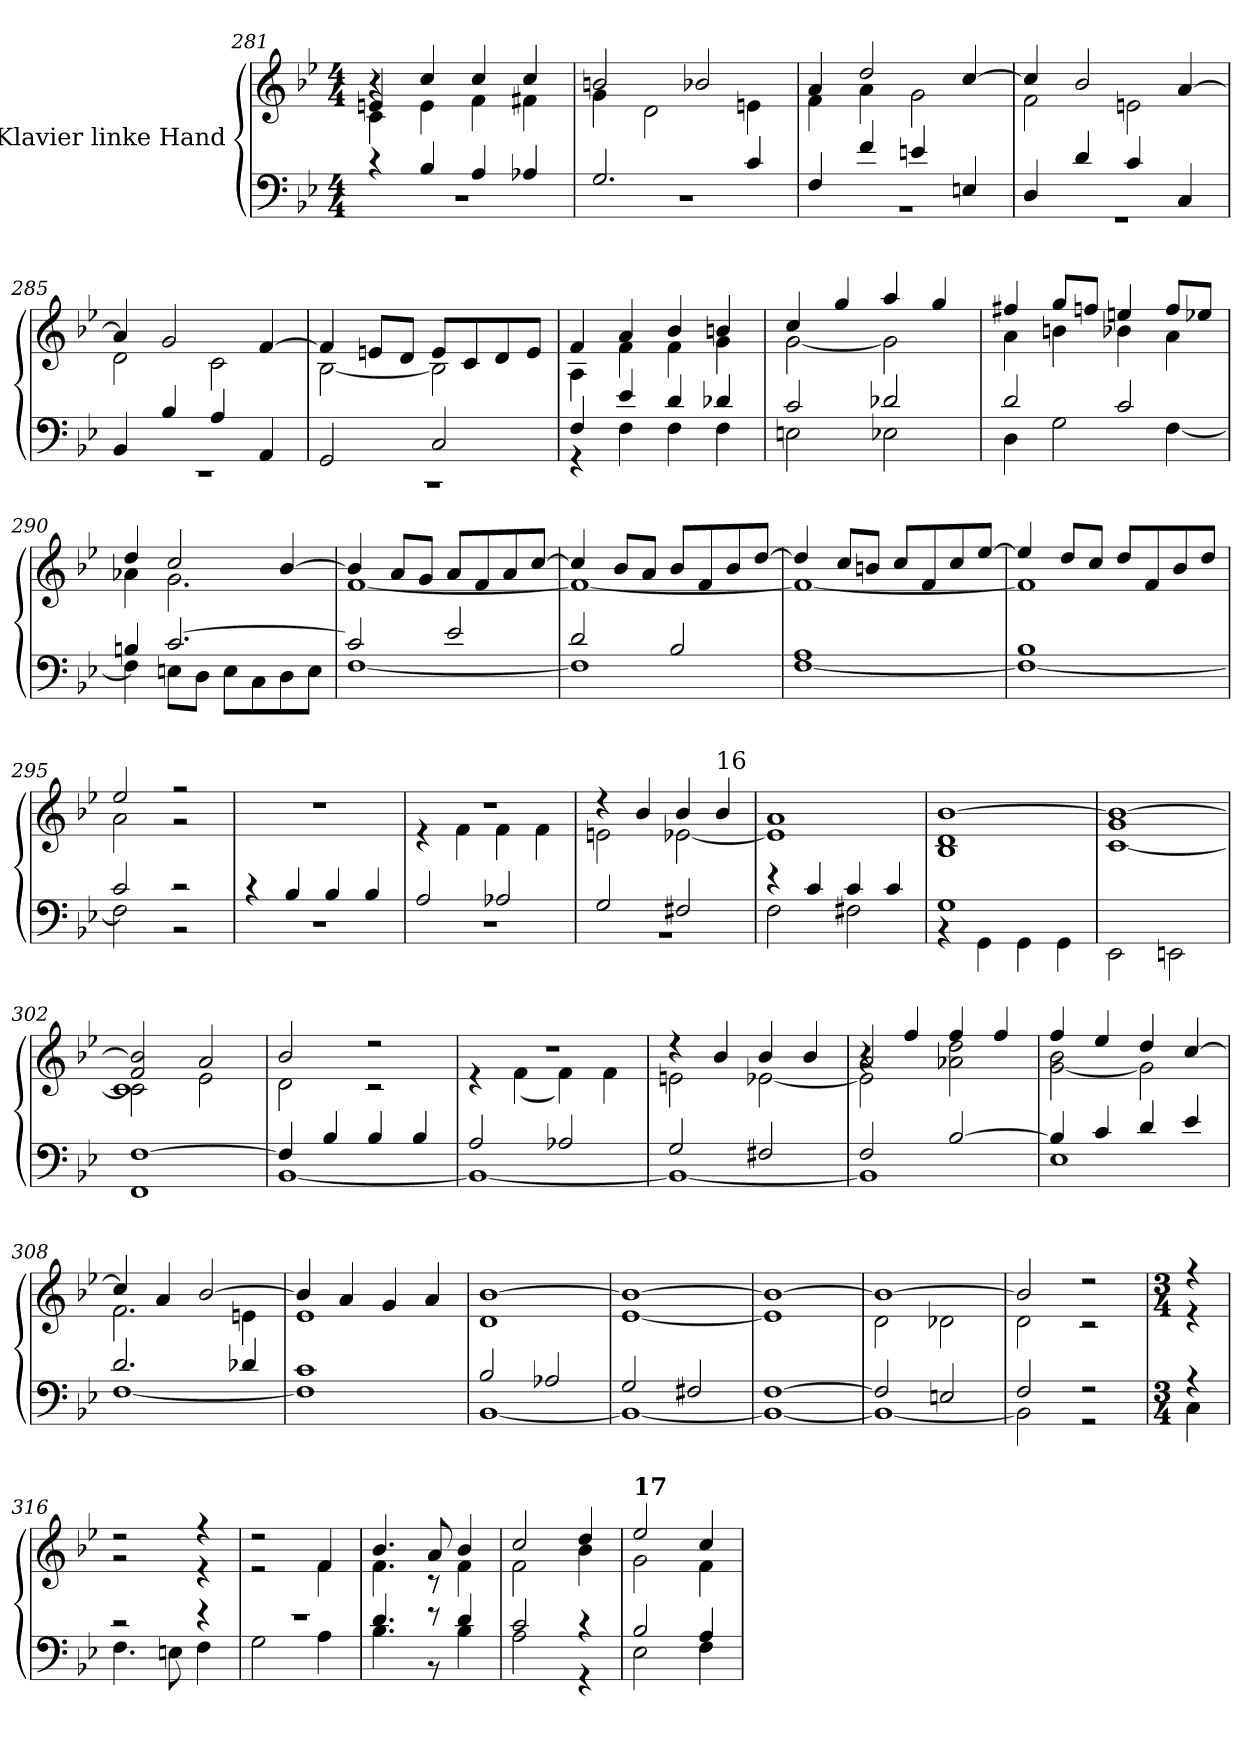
**kern	**kern
*part1	*part1
*staff2	*staff1
*I"Klavier linke Hand	*
!!LO:LB:g=z
*clefF4	*clefG2
*k[b-e-]	*k[b-e-]
*M4/4	*M4/4
=281	=281
*^	*^
*	*	*	*^
4r	1r	4r	4c\	4en/
4B-/	.	4cc/	4e\	2.ryy
4A/	.	4cc/	4f\	.
4A-X/	.	4cc/	4f#X\	.
*	*	*	*v	*v
=282	=282	=282	=282
2.G/	1r	2bn/	4g\
.	.	.	2d\
.	.	2b-X/	.
4c/	.	.	4en\
!!LO:LB:g=z	!!
=283	=283	=283	=283
4F/	1r	4a/	4f\
4f/	.	2dd/	4a\
4en/	.	.	2g\
4En/	.	[4cc/	.
=284	=284	=284	=284
4D/	1r	4cc/]	2f\
4d/	.	2b-/	.
4c/	.	.	2en\
4C/	.	[4a/	.
=285	=285	=285	=285
4BB-/	1r	4a/]	2d\
4B-/	.	2g/	.
4A/	.	.	2c\
4AA/	.	[4f/	.
=286	=286	=286	=286
2GG/	1r	4f/]	[2B-\
.	.	8en/L	.
.	.	8d/J	.
2C/	.	8e/L	2B-\]
.	.	8c/	.
.	.	8d/	.
.	.	8e/J	.
=287	=287	=287	=287
4F/	4r	4f/	4A\
4e-/	4F\	4a/	4f\
4d/	4F\	4b-/	4f\
4d-X/	4F\	4bn/	4g\
!!LO:LB:g=z	!!
=288	=288	=288	=288
2c/	2En\	4cc/	[2g\
.	.	4gg/	.
2d-X/	2E-X\	4aa/	2g\]
.	.	4gg/	.
=289	=289	=289	=289
2d/	4D\	4ff#X/	4a\
.	2G\	8gg/L	4bn\
.	.	8ffn/J	.
2c/	.	4een/	4b-X\
.	[4F\	8ff/L	4a\
.	.	8ee-X/J	.
!!LO:LB:g=z	!!
=290	=290	=290	=290
4Bn/	4F\]	4dd/	4a-X\
[2.c/	8En\L	2cc/	2.g\
.	8D\J	.	.
.	8E\L	.	.
.	8C\	.	.
.	8D\	[4b-/	.
.	8E\J	.	.
=291	=291	=291	=291
2c/]	[1F	4b-/]	[1f
.	.	8a/L	.
.	.	8g/J	.
2e-/	.	8a/L	.
.	.	8f/	.
.	.	8a/	.
.	.	[8cc/J	.
=292	=292	=292	=292
2d/	1F]	4cc/]	1f_
.	.	8b-/L	.
.	.	8a/J	.
2B-/	.	8b-/L	.
.	.	8f/	.
.	.	8b-/	.
.	.	[8dd/J	.
!!LO:LB:g=z	!!
=293	=293	=293	=293
1A	[1F	4dd/]	1f_
.	.	8cc/L	.
.	.	8bn/J	.
.	.	8cc/L	.
.	.	8f/	.
.	.	8cc/	.
.	.	[8ee-/J	.
=294	=294	=294	=294
1B-	1F_	4ee-/]	1f]
.	.	8dd/L	.
.	.	8cc/J	.
.	.	8dd/L	.
.	.	8f/	.
.	.	8b-/	.
.	.	8dd/J	.
=295	=295	=295	=295
2c/	2F>\]	2ee->/	2a\
2r	2r	2r	2r
*	*	*v	*v
!!LO:PB:g=z
=296	=296	=296
4r	1r	1r
4B-/	.	.
4B-/	.	.
4B-/	.	.
=297	=297	=297
*	*	*^
2A/	1r	1r	4r
.	.	.	4f\
2A-X/	.	.	4f\
.	.	.	4f\
=298	=298	=298	=298
2G/	1r	4r	2en\
.	.	4b-/	.
2F#X/	.	4b-/	[2e-X\
!	!	!LO:TX:a:t=16	!
.	.	4b-/	.
=299	=299	=299	=299
4r	2F\	1a	1e-]
4c/	.	.	.
4c/	2F#X\	.	.
4c/	.	.	.
=300	=300	=300	=300
1G	4r	[1b-	1B- 1d
.	4GG\	.	.
.	4GG\	.	.
.	4GG\	.	.
*v	*v	*	*
=301	=301	=301
2EE-\	1g 1b-_	[1c
2EEn\	.	.
!!LO:LB:g=z
=302	=302	=302
*^	*	*^
[1F	1FF	2f/ 2b-/]	2c\]	1c
.	.	2a/	2e-\	.
*	*	*	*v	*v
=303	=303	=303	=303
4F/]	[1BB-	2b-/	2d\
4B-/	.	.	.
4B-/	.	2r	2r
4B-/	.	.	.
=304	=304	=304	=304
2A/	1BB-_	1r	4r
.	.	.	(4f\
2A-X/	.	.	4f\)
.	.	.	4f\
=305	=305	=305	=305
2G/	1BB-_	4r	2en\
.	.	4b-/	.
2F#X/	.	4b-/	[2e-X\
.	.	4b-/	.
=306	=306	=306	=306
*	*	*	*^
2F/	1BB-]	4r	2e-\]	2a/
.	.	4ff/	.	.
[2B-/	.	4ff/	2a-X\ 2dd\	2ryy
.	.	4ff/	.	.
*	*	*	*v	*v
=307	=307	=307	=307
4B-/]	1E-	4ff/	[2g\ 2b-\
4c/	.	4ee-/	.
4d/	.	4dd/	2g\]
4e-/	.	[4cc/	.
!!LO:LB:g=z	!!
=308	=308	=308	=308
2.d/	[1F	4cc/]	2.f\
.	.	4a/	.
.	.	[2b-/	.
4d-X/	.	.	4en\
=309	=309	=309	=309
1c	1F]	4b-/]	1e-
.	.	4a/	.
.	.	4g/	.
.	.	4a/	.
=310	=310	=310	=310
2B-/	[1BB-	[1b-	1d
2A-X/	.	.	.
=311	=311	=311	=311
2G/	1BB-_	1b-_	[1e-
2F#X/	.	.	.
=312	=312	=312	=312
[1F	1BB-_	1b-_	1e-]
=313	=313	=313	=313
2F/]	1BB-_	1b-_	2d\
2En/	.	.	2d-X\
=314	=314	=314	=314
2F/	2BB->\]	2b->/]	2d\
2r	2r	2r	2r
!!LO:LB:g=z	!!
=315	=315	=315	=315
*M3/4	*	*M3/4	*
4r	4C\	4r	4r
=316	=316	=316	=316
2r	4.F\	2r	2r
.	8En\	.	.
4r	4F\	4r	4r
=317	=317	=317	=317
2.r	2G\	2r	2r
.	4A\	4f/	4f\
=318	=318	=318	=318
4.d/	4.B-\	4.b-/	4.f\
8r	8r	8a/	8r
4d/	4B-\	4b-/	4f\
=319	=319	=319	=319
2c/	2A\	2cc/	2f\
4r	4r	4dd/	4b-\
=320	=320	=320	=320
!	!	!LO:TX:a:B:t=17	!
2B-/	2E-\	2ee-/	2g\
4A/	4F\	4cc/	4f\
*v	*v	*	*
*	*v	*v
=	=
*-	*-
